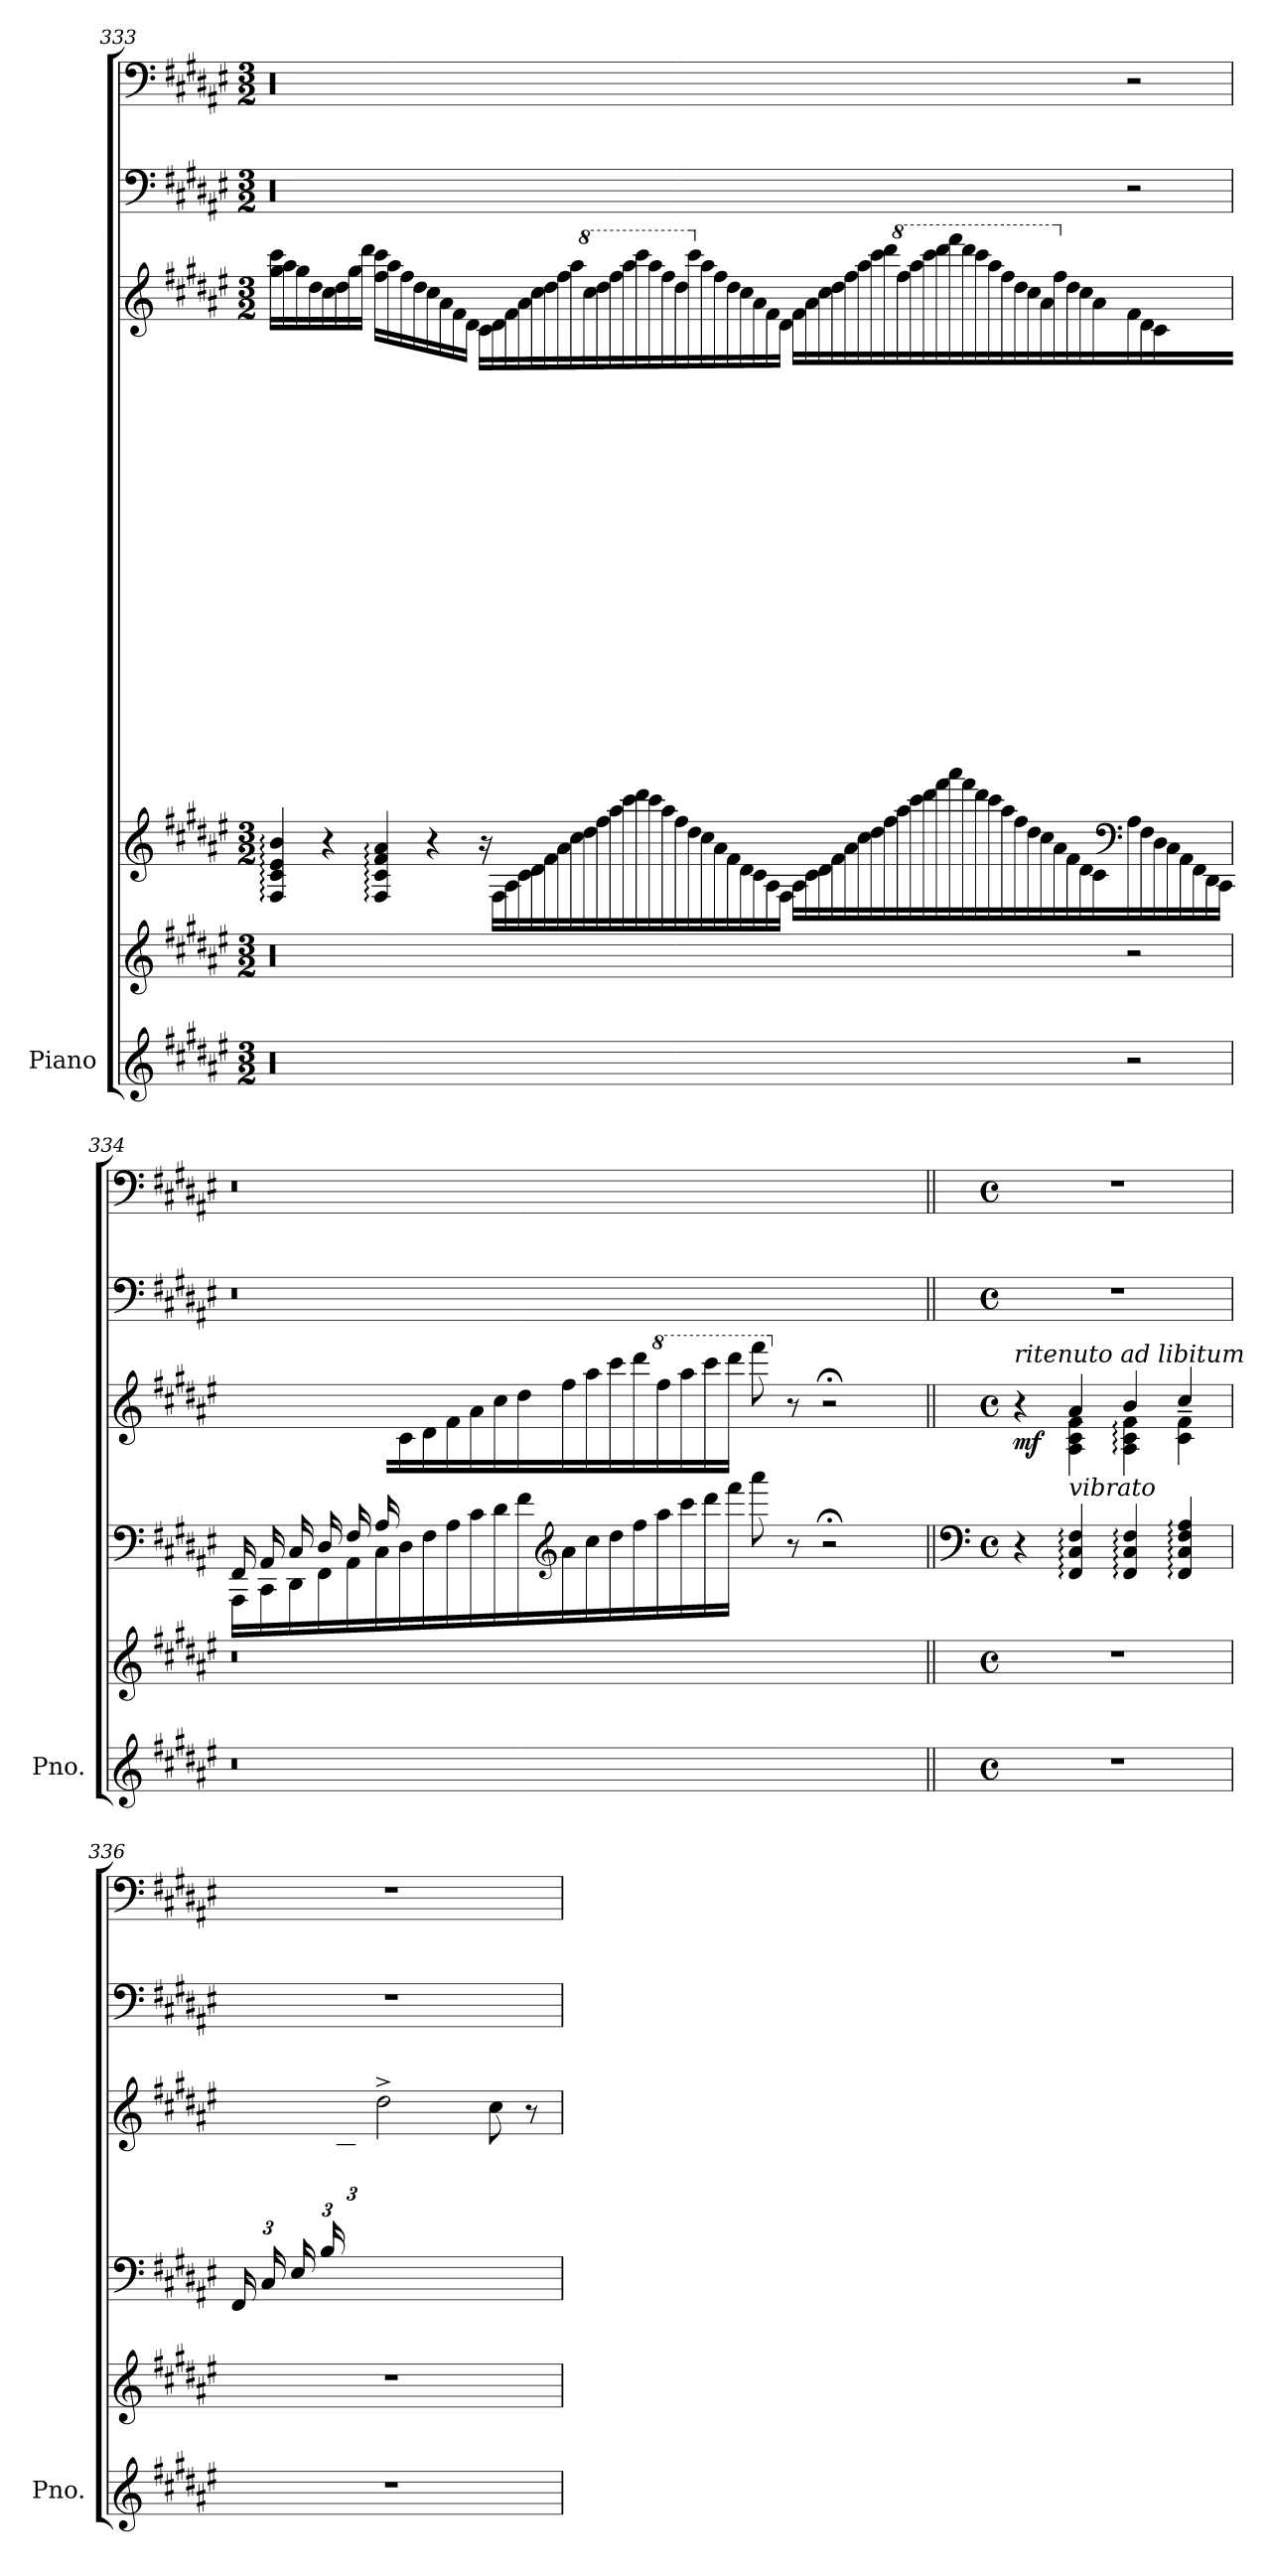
**kern	**kern	**kern	**kern	**kern	**kern	**dynam
*part1	*part1	*part1	*part1	*part1	*part1	*part1
*staff6	*staff5	*staff4	*staff3	*staff2	*staff1	*staff1/2/3/4/5/6
*I"Piano	*	*	*	*	*	*
*I'Pno.	*	*	*	*	*	*
!!LO:LB:g=z
*clefG2	*clefG2	*clefG2	*clefG2	*clefF4	*clefF4	*
*k[f#c#g#d#a#e#]	*k[f#c#g#d#a#e#]	*k[f#c#g#d#a#e#]	*k[f#c#g#d#a#e#]	*k[f#c#g#d#a#e#]	*k[f#c#g#d#a#e#]	*
*M3/2	*M3/2	*M3/2	*M3/2	*M3/2	*M3/2	*
*MM100	*MM100	*MM100	*MM100	*MM100	*MM100	*
=333	=333	=333	=333	=333	=333	=333
*	*	*^	*	*	*	*
00r	00r	4F#/: 4c#/: 4e#/: 4b/:	8.ryy	16gg#\ 16ccc#\LL	00r	00r	.
.	.	.	.	16aa#\	.	.	.
.	.	.	.	16gg#\	.	.	.
*	*	*v	*v	*	*	*	*
.	.	.	16dd#\	.	.	.
.	.	4r	16cc#\	.	.	.
.	.	.	16dd#\	.	.	.
.	.	.	16gg#\	.	.	.
.	.	.	16ddd#\JJ	.	.	.
.	.	4F#/: 4c#/: 4f#/: 4a#/:	16ff#\ 16ccc#\LL	.	.	.
.	.	.	16aa#\	.	.	.
.	.	.	16ff#\	.	.	.
.	.	.	16dd#\	.	.	.
.	.	4r	16cc#\	.	.	.
.	.	.	16a#\	.	.	.
.	.	.	16f#\	.	.	.
.	.	.	16d#\JJ	.	.	.
!	!	!	!	!	!	!LO:DY:b=3
.	.	16r	16c#\LL	.	.	other-dynamics
.	.	16F#\LL	16d#\	.	.	.
.	.	16A#\	16f#\	.	.	.
.	.	16c#\	16a#\	.	.	.
.	.	16d#\	16cc#\	.	.	.
.	.	16f#\	16dd#\	.	.	.
.	.	16a#\	16ff#\	.	.	.
.	.	16cc#\	16aa#\	.	.	.
*	*	*	*8va	*	*	*
.	.	16dd#\	16ccc#\	.	.	.
.	.	16ff#\	16ddd#\	.	.	.
.	.	16aa#\	16fff#\	.	.	.
.	.	16ccc#\	16aaa#\	.	.	.
.	.	16ddd#\	16cccc#\	.	.	.
.	.	16ccc#\	16aaa#\	.	.	.
.	.	16aa#\	16fff#\	.	.	.
.	.	16ff#\	16ddd#\	.	.	.
*	*	*	*X8va	*	*	*
.	.	16dd#\	16ccc#\	.	.	.
.	.	16cc#\	16aa#\	.	.	.
.	.	16a#\	16ff#\	.	.	.
.	.	16f#\	16dd#\	.	.	.
.	.	16d#\	16cc#\	.	.	.
.	.	16c#\	16a#\	.	.	.
.	.	16A#\	16f#\	.	.	.
.	.	16F#\JJ	16d#\JJ	.	.	.
.	.	16A#\LL	16f#\LL	.	.	.
.	.	16c#\	16a#\	.	.	.
.	.	16d#\	16cc#\	.	.	.
.	.	16f#\	16dd#\	.	.	.
.	.	16a#\	16ff#\	.	.	.
.	.	16cc#\	16aa#\	.	.	.
.	.	16dd#\	16ccc#\	.	.	.
.	.	16ff#\	16ddd#\	.	.	.
*	*	*	*8va	*	*	*
.	.	16aa#\	16fff#\	.	.	.
.	.	16ccc#\	16aaa#\	.	.	.
.	.	16ddd#\	16cccc#\	.	.	.
.	.	16fff#\	16dddd#\	.	.	.
.	.	16aaa#\	16ffff#\	.	.	.
.	.	16fff#\	16dddd#\	.	.	.
.	.	16ddd#\	16cccc#\	.	.	.
.	.	16ccc#\	16aaa#\	.	.	.
.	.	16aa#\	16fff#\	.	.	.
.	.	16ff#\	16ddd#\	.	.	.
.	.	16dd#\	16ccc#\	.	.	.
.	.	16cc#\	16aa#\	.	.	.
*	*	*	*X8va	*	*	*
.	.	16a#\	16ff#\	.	.	.
.	.	16f#\	16dd#\	.	.	.
.	.	16d#\	16cc#\	.	.	.
.	.	16c#\	16a#\	.	.	.
*	*	*clefF4	*	*	*	*
*	*	*	*	*	*MM120	*
2r	2r	16A#\	16f#\	2r	2r	.
.	.	16F#\	16d#\	.	.	.
.	.	16D#\	16c#\	.	.	.
*	*	*^	*	*	*	*
.	.	16C#\	16A#/	4ryy	.	.	.
.	.	16AA#\	16F#/	.	.	.	.
.	.	16FF#\	16D#/	.	.	.	.
.	.	16DD#\	16C#/	.	.	.	.
.	.	16CC#\JJ	16AA#/JJ	16ryy	.	.	.
!!LO:LB:g=z
=334	=334	=334	=334	=334	=334	=334	=334
*	*	*	*	*	*	*MM120	*
0r	0r	16AAA#\LL	16FF#/LL	4.ryy	0r	0r	.
.	.	16CC#\	16AA#/	.	.	.	.
.	.	16DD#\	16C#/	.	.	.	.
.	.	16FF#\	16D#/	.	.	.	.
.	.	16AA#\	16F#/	.	.	.	.
.	.	16C#\	16A#/	.	.	.	.
.	.	16D#\	1ryy	16c#\	.	.	.
.	.	16F#\	.	16d#\	.	.	.
.	.	16A#\	.	16f#\	.	.	.
.	.	16c#\	.	16a#\	.	.	.
.	.	16d#\	.	16cc#\	.	.	.
.	.	16f#\	.	16dd#\	.	.	.
*	*	*clefG2	*	*	*	*	*
!	!	!	!	!	!	!	!LO:DY:b=3
.	.	16a#\	.	16ff#\	.	.	other-dynamics
.	.	16cc#\	.	16aa#\	.	.	.
.	.	16dd#\	.	16ccc#\	.	.	.
.	.	16ff#\	.	16ddd#\	.	.	.
*	*	*	*	*8va	*	*	*
.	.	16aa#\	.	16fff#\	.	.	.
.	.	16ccc#\	.	16aaa#\	.	.	.
.	.	16ddd#\	.	16cccc#\	.	.	.
.	.	16fff#\JJ	.	16dddd#\JJ	.	.	.
.	.	8aaa#\	.	8ffff#\	.	.	.
*	*	*	*	*X8va	*	*	*
.	.	8r	2ryy	8r	.	.	.
.	.	2r;<	.	2r;<	.	.	.
.	.	.	8ryy	.	.	.	.
*	*	*v	*v	*	*	*	*
=335||	=335||	=335||	=335||	=335||	=335||	=335||
*	*	*clefF4	*	*	*	*
*M4/4	*M4/4	*M4/4	*M4/4	*M4/4	*M4/4	*
*met(c)	*met(c)	*met(c)	*met(c)	*met(c)	*met(c)	*
*	*	*^	*^	*	*	*
!	!	!	!	!LO:TX:a:i:t=ritenuto ad libitum	!	!	!	!
!	!	!	!	!	!	!	!	!LO:DY:b=3
*	*	*v	*v	*	*	*	*	*
1r	1r	4r	4ryy	4r	1r	1r	mf
!	!	!LO:TX:a:i:t=vibrato	!	!	!	!	!
.	.	4FF#/: 4C#/: 4F#/:	4A#\ 4c#\ 4f#\	4a#~/	.	.	.
.	.	4FF#/: 4C#/: 4F#/:	4A#\: 4c#\: 4f#\:	4b~/	.	.	.
.	.	4FF#/: 4C#/: 4F#/: 4A#/:	4c#\ 4f#\	4cc#~/	.	.	.
=336	=336	=336	=336	=336	=336	=336	=336
*	*	*Xbrackettup	*	*	*	*	*
*	*	*	*	*	*	*MM40	*
1r	1r	24FF#/LL	6ryy	4ryy	1r	1r	.
.	.	24C#/	.	.	.	.	.
.	.	24E#/	.	.	.	.	.
.	.	24B/	.	.	.	.	.
.	.	12ryy	24c#\	.	.	.	.
.	.	.	24g#\JJ	.	.	.	.
.	.	4ryy	2.ryy	2dd#^\	.	.	.
.	.	2ryy	.	.	.	.	.
.	.	.	.	8cc#\	.	.	.
.	.	.	.	8r	.	.	.
*	*	*	*v	*v	*	*	*
=	=	=	=	=	=	=
*-	*-	*-	*-	*-	*-	*-
